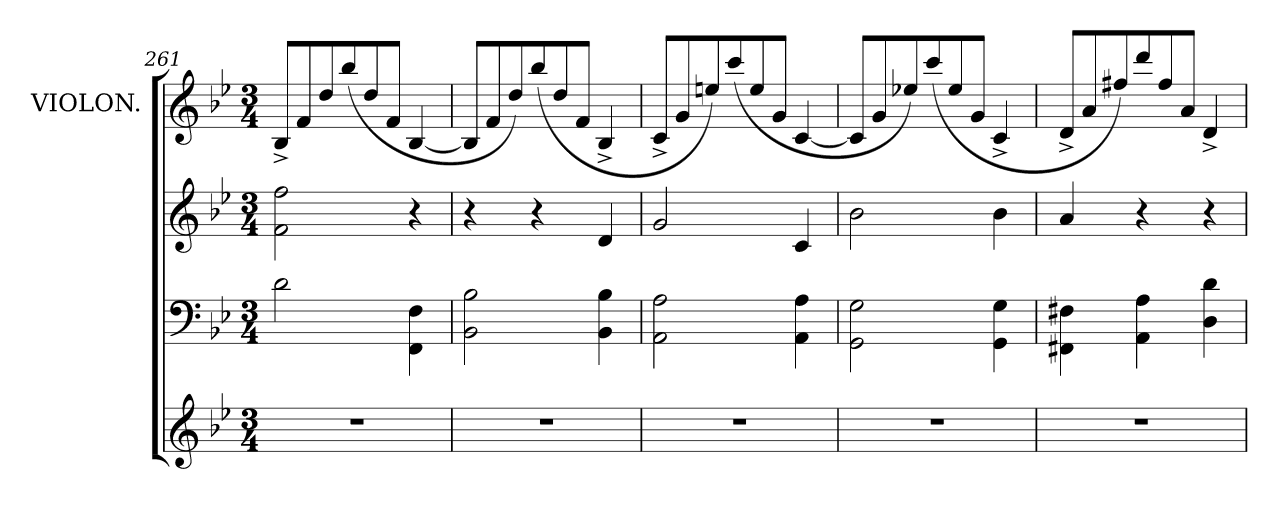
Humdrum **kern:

**kern	**kern	**kern	**kern
*part3	*part2	*part2	*part1
*staff4	*staff3	*staff2	*staff1
*	*	*	*I"VIOLON.
*clefG2	*clefF4	*clefG2	*clefG2
*k[b-e-]	*k[b-e-]	*k[b-e-]	*k[b-e-]
*B-:	*B-:	*B-:	*B-:
*M3/4	*M3/4	*M3/4	*M3/4
=261	=261	=261	=261
!LO:N:vis=1	!	!	!
*	*	*	*Xtuplet
2.r	2d\	2f\ 2ff\	12B-^>/L
.	.	.	12f/
.	.	.	12dd/
.	.	.	(<12bb-/
.	.	.	12dd/
.	.	.	12f/J
.	4FF\ 4F\	4r	[<4B-/
=262	=262	=262	=262
!LO:N:vis=1	!	!	!
2.r	2BB-\ 2B-\	4r	12B-/L]
.	.	.	12f/
.	.	.	12dd/)
.	.	4r	(<12bb-/
.	.	.	12dd/
.	.	.	12f/J
.	4BB-\ 4B-\	4d/	4B-^>/
=263	=263	=263	=263
!LO:N:vis=1	!	!	!
2.r	2AA\ 2A\	2g/	12c^>/L
.	.	.	12g/
.	.	.	12een/)
.	.	.	(<12ccc/
.	.	.	12ee/
.	.	.	12g/J
.	4AA\ 4A\	4c/	[<4c/
=264	=264	=264	=264
!LO:N:vis=1	!	!	!
2.r	2GG\ 2G\	2b-\	12c/L]
.	.	.	12g/
.	.	.	12ee-X/)
.	.	.	(<12ccc/
.	.	.	12ee-/
.	.	.	12g/J
.	4GG\ 4G\	4b-\	4c^>/
=265	=265	=265	=265
!LO:N:vis=1	!	!	!
2.r	4FF#X\ 4F#X\	4a/	12d^>/L
.	.	.	12a/
.	.	.	12ff#X/)
.	4AA\ 4A\	4r	12ddd/
.	.	.	12ff#/
.	.	.	12a/J
.	4D\ 4d\	4r	4d^>/
=	=	=	=
*-	*-	*-	*-
